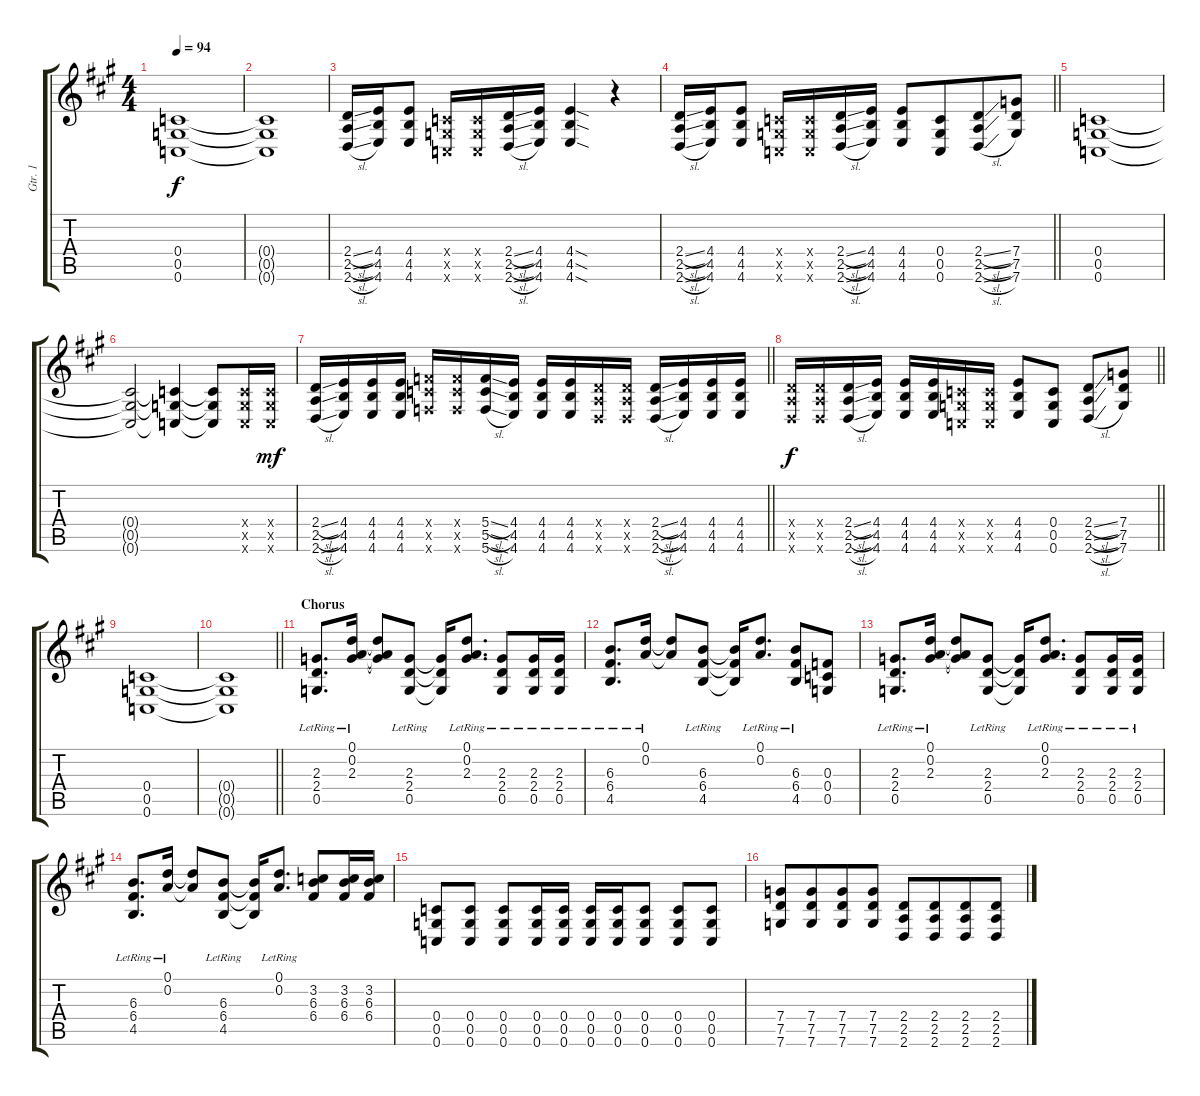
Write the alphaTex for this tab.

\track ("Gtr. 1" "Gtr. 1") {instrument distortionguitar}
\staff {score tabs}
\tuning (D4 A3 F3 C3 G2 C2) {hide}
\ts (4 4)
\tempo 94
\clef g2
\ks a
(0.4 0.5 0.6).1{dy f} |
(0.4{t} 0.5{t} 0.6{t}).1 |
(2.4{sl} 2.5{sl} 2.6{sl}).16 (4.4 4.5 4.6).16 (4.4 4.5 4.6).8 (0.4{x} 0.5{x} 0.6{x}).16 (0.4{x} 0.5{x} 0.6{x}).16 (2.4{sl} 2.5{sl} 2.6{sl}).16 (4.4 4.5 4.6).16 (4.4{sod} 4.5{sod} 4.6{sod}).4 r.4 |
\barLineRight lightlight
(2.4{sl} 2.5{sl} 2.6{sl}).16 (4.4 4.5 4.6).16 (4.4 4.5 4.6).8 (0.4{x} 0.5{x} 0.6{x}).16 (0.4{x} 0.5{x} 0.6{x}).16 (2.4{sl} 2.5{sl} 2.6{sl}).16 (4.4 4.5 4.6).16 (4.4 4.5 4.6).8 (0.4 0.5 0.6).8{beam merge} (2.4{sl} 2.5{sl} 2.6{sl}).8 (7.4 7.5 7.6).8 |
(0.4 0.5 0.6).1 |
(0.4{t} 0.5{t} 0.6{t}).2 (0.4{t} 0.5{t} 0.6{t}).4 (0.4{t} 0.5{t} 0.6{t}).8 (0.4{x} 0.5{x} 0.6{x}).16 (0.4{x} 0.5{x} 0.6{x}).16{dy mf} |
\barLineRight lightlight
(2.4{sl} 2.5{sl} 2.6{sl}).16 (4.4 4.5 4.6).16 (4.4 4.5 4.6).16 (4.4 4.5 4.6).16 (5.4{x} 5.5{x} 5.6{x}).16 (5.4{x} 5.5{x} 5.6{x}).16 (5.4{sl} 5.5{sl} 5.6{sl}).16 (4.4 4.5 4.6).16 (4.4 4.5 4.6).16 (4.4 4.5 4.6).16 (2.4{x} 2.5{x} 2.6{x}).16 (2.4{x} 2.5{x} 2.6{x}).16 (2.4{sl} 2.5{sl} 2.6{sl}).16 (4.4 4.5 4.6).16 (4.4 4.5 4.6).16 (4.4 4.5 4.6).16 |
\barLineRight lightlight
(2.4{x} 2.5{x} 2.6{x}).16{dy f} (2.4{x} 2.5{x} 2.6{x}).16 (2.4{sl} 2.5{sl} 2.6{sl}).16 (4.4 4.5 4.6).16 (4.4 4.5 4.6).16 (4.4 4.5 4.6).16 (0.4{x} 0.5{x} 0.6{x}).16 (0.4{x} 0.5{x} 0.6{x}).16 (4.4 4.5 4.6).8 (0.4 0.5 0.6).8 (2.4{sl} 2.5{sl} 2.6{sl}).8 (7.4 7.5 7.6).8 |
(0.4 0.5 0.6).1 |
\barLineRight lightlight
(0.4{t} 0.5{t} 0.6{t}).1 |
\section ("" "Chorus")
(2.3{lr} 2.4{lr} 0.5{lr}).8{d} (0.1{lr} 0.2{lr} 2.3{lr}).16 (0.1{t} 0.2{t} 2.3{t}).8 (2.3{lr} 2.4{lr} 0.5{lr}).8 (2.3{t} 2.4{t} 0.5{t}).16 (0.1{lr} 0.2{lr} 2.3{lr}).8{d} (2.3{lr} 2.4{lr} 0.5{lr}).8 (2.3{lr} 2.4{lr} 0.5{lr}).16 (2.3{lr} 2.4{lr} 0.5{lr}).16 |
(6.3{lr} 6.4{lr} 4.5{lr}).8{d} (0.1{lr} 0.2{lr}).16 (0.1{t} 0.2{t}).8 (6.3{lr} 6.4{lr} 4.5{lr}).8 (6.3{t} 6.4{t} 4.5{t}).16 (0.1{lr} 0.2{lr}).8{d} (6.3{lr} 6.4{lr} 4.5{lr}).8 (0.3 0.4 0.5).8 |
(2.3{lr} 2.4{lr} 0.5{lr}).8{d} (0.1{lr} 0.2{lr} 2.3{lr}).16 (0.1{t} 0.2{t} 2.3{t}).8 (2.3{lr} 2.4{lr} 0.5{lr}).8 (2.3{t} 2.4{t} 0.5{t}).16 (0.1{lr} 0.2{lr} 2.3{lr}).8{d} (2.3{lr} 2.4{lr} 0.5{lr}).8 (2.3{lr} 2.4{lr} 0.5{lr}).16 (2.3{lr} 2.4{lr} 0.5{lr}).16 |
(6.3{lr} 6.4{lr} 4.5{lr}).8{d} (0.1{lr} 0.2{lr}).16 (0.1{t} 0.2{t}).8 (6.3{lr} 6.4{lr} 4.5{lr}).8 (6.3{t} 6.4{t} 4.5{t}).16 (0.1{lr} 0.2{lr}).8{d} (3.2 6.3 6.4).8 (3.2 6.3 6.4).16 (3.2 6.3 6.4).16 |
(0.4 0.5 0.6).8 (0.4 0.5 0.6).8 (0.4 0.5 0.6).8 (0.4 0.5 0.6).16 (0.4 0.5 0.6).16 (0.4 0.5 0.6).16 (0.4 0.5 0.6).16 (0.4 0.5 0.6).8 (0.4 0.5 0.6).8 (0.4 0.5 0.6).8 |
(7.4 7.5 7.6).8 (7.4 7.5 7.6).8{beam merge} (7.4 7.5 7.6).8 (7.4 7.5 7.6).8 (2.4 2.5 2.6).8 (2.4 2.5 2.6).8{beam merge} (2.4 2.5 2.6).8 (2.4 2.5 2.6).8
